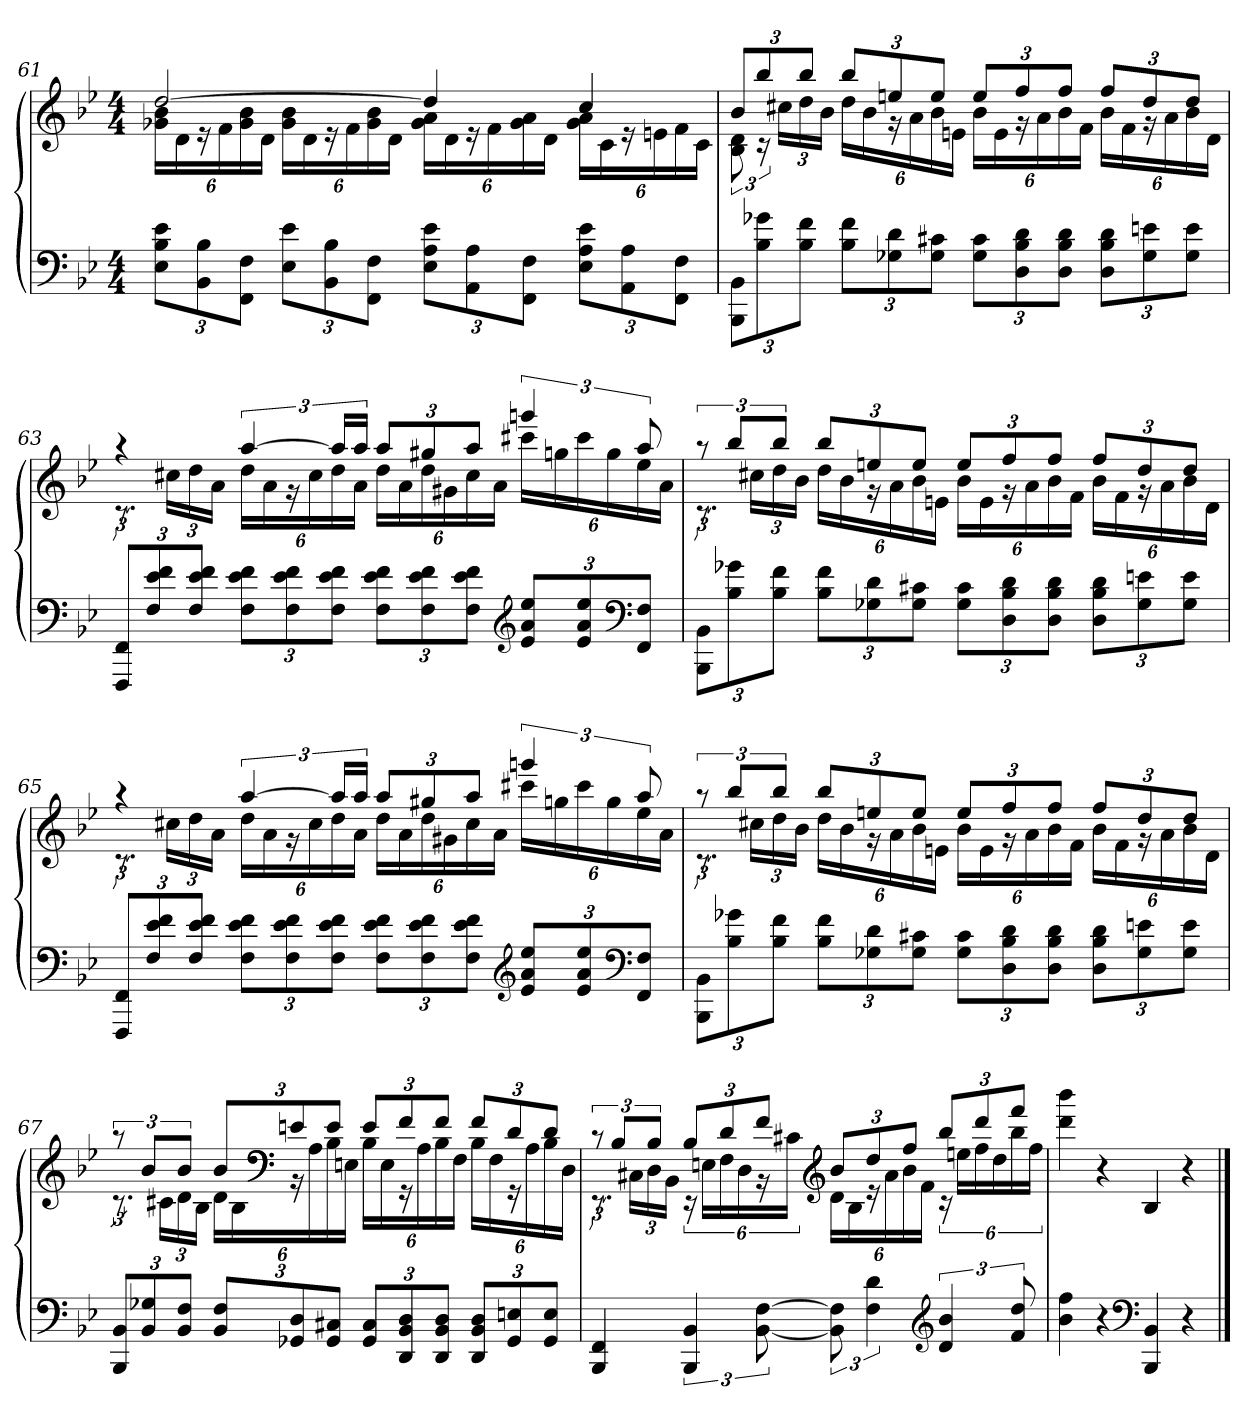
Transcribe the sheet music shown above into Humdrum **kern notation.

**kern	**kern
*part1	*part1
*staff2	*staff1
*clefF4	*clefG2
*k[b-e-]	*k[b-e-]
*B-:	*B-:
*M4/4	*M4/4
=61	=61
*	*^
12E- 12B- 12e-L	[2dd	24g-X 24b-LL
.	.	24d
12BB- 12B-	.	24r
.	.	24f
12FF 12FJ	.	24g- 24b-
.	.	24dJJ
12E- 12e-L	.	24g- 24b-LL
.	.	24d
12BB- 12B-	.	24r
.	.	24f
12FF 12FJ	.	24g- 24b-
.	.	24dJJ
12E- 12A 12e-L	4dd]	24g- 24aLL
.	.	24d
12AA 12A	.	24r
.	.	24f
12FF 12FJ	.	24g- 24a
.	.	24dJJ
12E- 12A 12e-L	4cc	24g- 24aLL
.	.	24c
12AA 12A	.	24r
.	.	24en
12FF 12FJ	.	24f
.	.	24cJJ
=62	=62	=62
12BBB- 12BB-L	12b-L	12B- 12d
12B- 12g-X	12bb-	24rc
.	.	24cc#XLL
12B- 12fJ	12bb-J	24dd
.	.	24b-JJ
12B- 12fL	12bb-L	24ddLL
.	.	24b-
12G-X 12d	12een	24r
.	.	24a
12G- 12c#XJ	12eeJ	24b-
.	.	24enJJ
12G- 12c#L	12eeL	24b-LL
.	.	24e
12D 12B- 12d	12ff	24r
.	.	24a
12D 12B- 12dJ	12ffJ	24b-
.	.	24fJJ
12D 12B- 12dL	12ffL	24b-LL
.	.	24f
12G- 12en	12dd	24r
.	.	24a
12G- 12eJ	12ddJ	24b-
.	.	24dJJ
=63	=63	=63
12FFF 12FFL	4raa	12.rc
12F 12e- 12f	.	.
.	.	24cc#XLL
12F 12e- 12fJ	.	24dd
.	.	24aJJ
12F 12e- 12fL	[6aa	24ddLL
.	.	24a
12F 12e- 12f	.	24r
.	.	24cc#
12F 12e- 12fJ	24aaLL]	24dd
.	24aaJJ	24aJJ
12F 12e- 12fL	12aaL	24ddLL
.	.	24a
12F 12e- 12f	12gg#X	24dd
.	.	24g#X
12F 12e- 12fJ	12aaJ	24cc#
.	.	24aJJ
*clefG2	*	*
12e- 12a 12ee-L	6gggn	24ccc#XLL
.	.	24ggn
12e- 12a 12ee-	.	24ccc#
.	.	24gg
*clefF4	*	*
12FF 12FJ	12aa	24ee-
.	.	24aJJ
=64	=64	=64
12BBB- 12BB-L	12raa	12.rc
12B- 12g-X	12bb-L	.
.	.	24cc#XLL
12B- 12fJ	12bb-J	24dd
.	.	24b-JJ
12B- 12fL	12bb-L	24ddLL
.	.	24b-
12G-X 12d	12een	24r
.	.	24a
12G- 12c#XJ	12eeJ	24b-
.	.	24enJJ
12G- 12c#L	12eeL	24b-LL
.	.	24e
12D 12B- 12d	12ff	24r
.	.	24a
12D 12B- 12dJ	12ffJ	24b-
.	.	24fJJ
12D 12B- 12dL	12ffL	24b-LL
.	.	24f
12G- 12en	12dd	24r
.	.	24a
12G- 12eJ	12ddJ	24b-
.	.	24dJJ
=65	=65	=65
12FFF 12FFL	4raa	12.rc
12F 12e- 12f	.	.
.	.	24cc#XLL
12F 12e- 12fJ	.	24dd
.	.	24aJJ
12F 12e- 12fL	[6aa	24ddLL
.	.	24a
12F 12e- 12f	.	24r
.	.	24cc#
12F 12e- 12fJ	24aaLL]	24dd
.	24aaJJ	24aJJ
12F 12e- 12fL	12aaL	24ddLL
.	.	24a
12F 12e- 12f	12gg#X	24dd
.	.	24g#X
12F 12e- 12fJ	12aaJ	24cc#
.	.	24aJJ
*clefG2	*	*
12e- 12a 12ee-L	6gggn	24ccc#XLL
.	.	24ggn
12e- 12a 12ee-	.	24ccc#
.	.	24gg
*clefF4	*	*
12FF 12FJ	12aa	24ee-
.	.	24aJJ
=66	=66	=66
12BBB- 12BB-L	12raa	12.rc
12B- 12g-X	12bb-L	.
.	.	24cc#XLL
12B- 12fJ	12bb-J	24dd
.	.	24b-JJ
12B- 12fL	12bb-L	24ddLL
.	.	24b-
12G-X 12d	12een	24r
.	.	24a
12G- 12c#XJ	12eeJ	24b-
.	.	24enJJ
12G- 12c#L	12eeL	24b-LL
.	.	24e
12D 12B- 12d	12ff	24r
.	.	24a
12D 12B- 12dJ	12ffJ	24b-
.	.	24fJJ
12D 12B- 12dL	12ffL	24b-LL
.	.	24f
12G- 12en	12dd	24r
.	.	24a
12G- 12eJ	12ddJ	24b-
.	.	24dJJ
=67	=67	=67
12BBB- 12BB-L	12raa	12.rc
12BB- 12G-X	12b-L	.
.	.	24c#XLL
12BB- 12FJ	12b-J	24d
.	.	24B-JJ
12BB- 12FL	12b-L	24dLL
.	.	24B-
*	*clefF4	*
12GG-X 12D	12en	24r
.	.	24A
12GG- 12C#XJ	12eJ	24B-
.	.	24EnJJ
12GG- 12C#L	12eL	24B-LL
.	.	24E
12DD 12BB- 12D	12f	24r
.	.	24A
12DD 12BB- 12DJ	12fJ	24B-
.	.	24FJJ
12DD 12BB- 12DL	12fL	24B-LL
.	.	24F
12GG- 12En	12d	24r
.	.	24A
12GG- 12EJ	12dJ	24B-
.	.	24DJJ
=68	=68	=68
4BBB- 4FF	12rc	12.rEE
.	12B-L	.
.	.	24C#XLL
.	12B-J	24D
.	.	24BB-JJ
6BBB- 6BB-	12B-L	24rEE
.	.	24EnLL
.	12d	24F
.	.	24D
[12BB- [12F	12fJ	24r
.	.	24c#XJJ
*	*clefG2	*
12BB-] 12F]	12b-L	24dLL
.	.	24B-
6F 6d	12dd	24r
.	.	24a
.	12ffJ	24b-
.	.	24fJJ
*clefG2	*	*
6d 6b-	12bb-L	24rc
.	.	24eenLL
.	12ddd	24ff
.	.	24dd
12f 12dd	12fffJ	24bb-
.	.	24ffJJ
*	*v	*v
=69	=69
4b- 4ff	4ddd 4bbb-
4r	4r
*clefF4	*
4BBB- 4BB-	4B-
4r	4r
==	==
*-	*-
